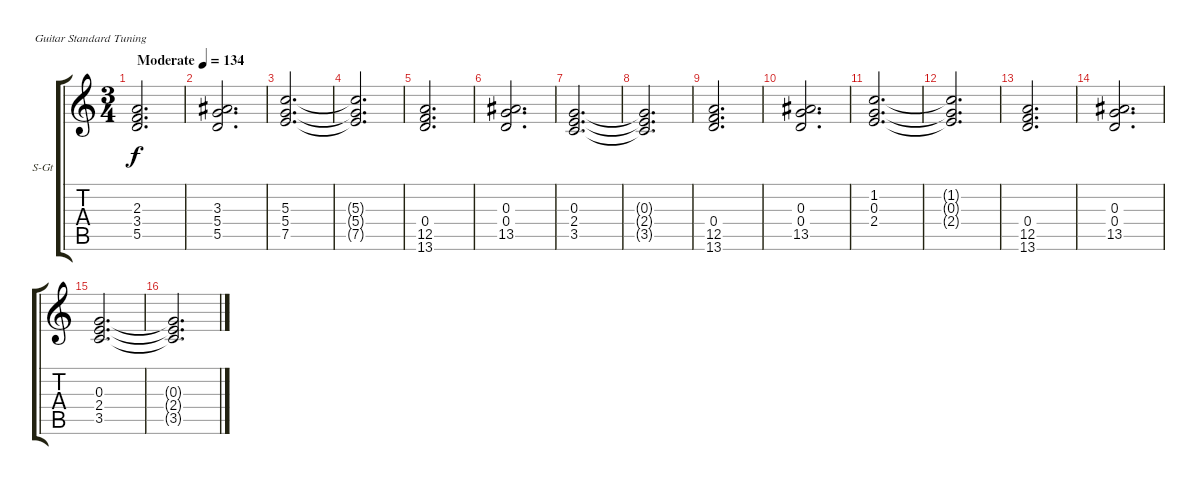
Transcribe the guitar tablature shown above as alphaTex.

\bracketExtendMode groupsimilarinstruments
\firstSystemTrackNameOrientation horizontal
\otherSystemsTrackNameOrientation horizontal
\track ("Pad" "S-Gt") {instrument pad7halo}
\staff {score tabs}
\tuning (E4 B3 G3 D3 A2 E2)
\displaytranspose 12
\ts (3 4)
\beaming (8 2 2 2)
\tempo (134 "Moderate")
\clef g2
\ks c
(2.3 3.4 5.5).2{d dy f instrument pad7halo} |
(3.3 5.4 5.5).2{d} |
(5.3 5.4 7.5).2{d} |
(5.3{t} 5.4{t} 7.5{t}).2{d} |
(0.4 12.5 13.6).2{d} |
(0.3 0.4 13.5).2{d} |
(0.3 2.4 3.5).2{d} |
(0.3{t} 2.4{t} 3.5{t}).2{d} |
(0.4 12.5 13.6).2{d} |
(0.3 0.4 13.5).2{d} |
(1.2 0.3 2.4).2{d} |
(1.2{t} 0.3{t} 2.4{t}).2{d} |
(0.4 12.5 13.6).2{d} |
(0.3 0.4 13.5).2{d} |
(0.3 2.4 3.5).2{d} |
(0.3{t} 2.4{t} 3.5{t}).2{d}
